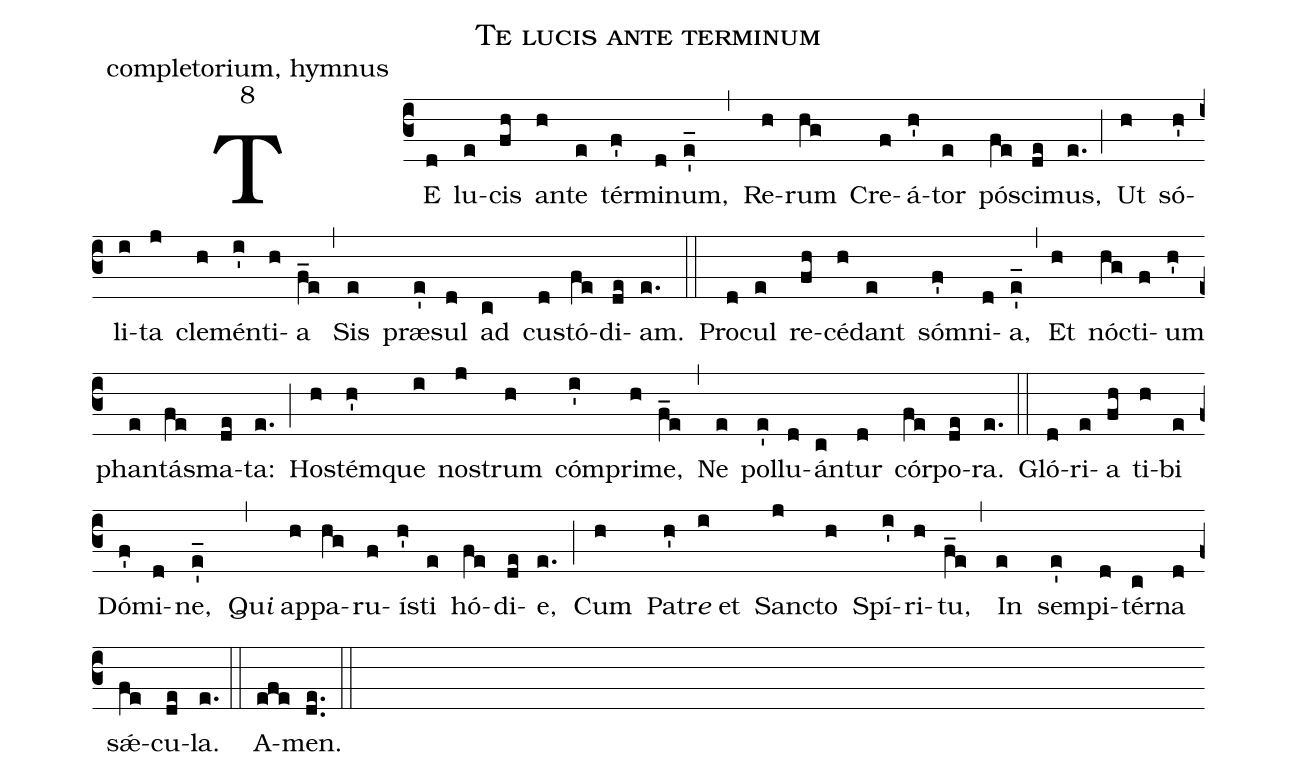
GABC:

name: Te lucis ante terminum;
office-part: completorium, hymnus;
mode: 8;
%%
(c3)
TE(d) lu(e)cis(fh) an(h)te(e) tér(f')mi(d)num,(e'_) (,)
Re(h)rum(hg) Cre(f)á(h')tor(e) pós(fe)ci(de)mus,(e.) (;)
Ut(h) só(h')li(i)ta(j) cle(h)mén(i')ti(h)a(f_e) (,)
Sis(e) præ(e')sul(d) ad(c) cus(d)tó(fe)di(de)am.(e.) (::)

Pro(d)cul(e) re(fh)cé(h)dant(e) sóm(f')ni(d)a,(e'_) (,)
Et(h) nóc(hg)ti(f)um(h') phan(e)tás(fe)ma(de)ta:(e.) (;)
Hos(h)tém(h')que(i) nos(j)trum(h) cóm(i')pri(h)me,(f_e) (,)
Ne(e) pol(e')lu(d)án(c)tur(d) cór(fe)po(de)ra.(e.) (::)

Gló(d)ri(e)a(fh) ti(h)bi(e) Dó(f')mi(d)ne,(e'_) (,)
Qu<i>i</i> {ap}(h)pa(hg)ru(f)ís(h')ti(e) hó(fe)di(de)e,(e.) (;)
Cum(h) Pa(h')tr<i>e</i> et(i) San(j)cto(h) Spí(i')ri(h)tu,(f_e) (,)
In(e) sem(e')pi(d)tér(c)na(d) sǽ(fe)cu(de)la.(e.) (::)

A(efe)men.(d.e.) (::)
